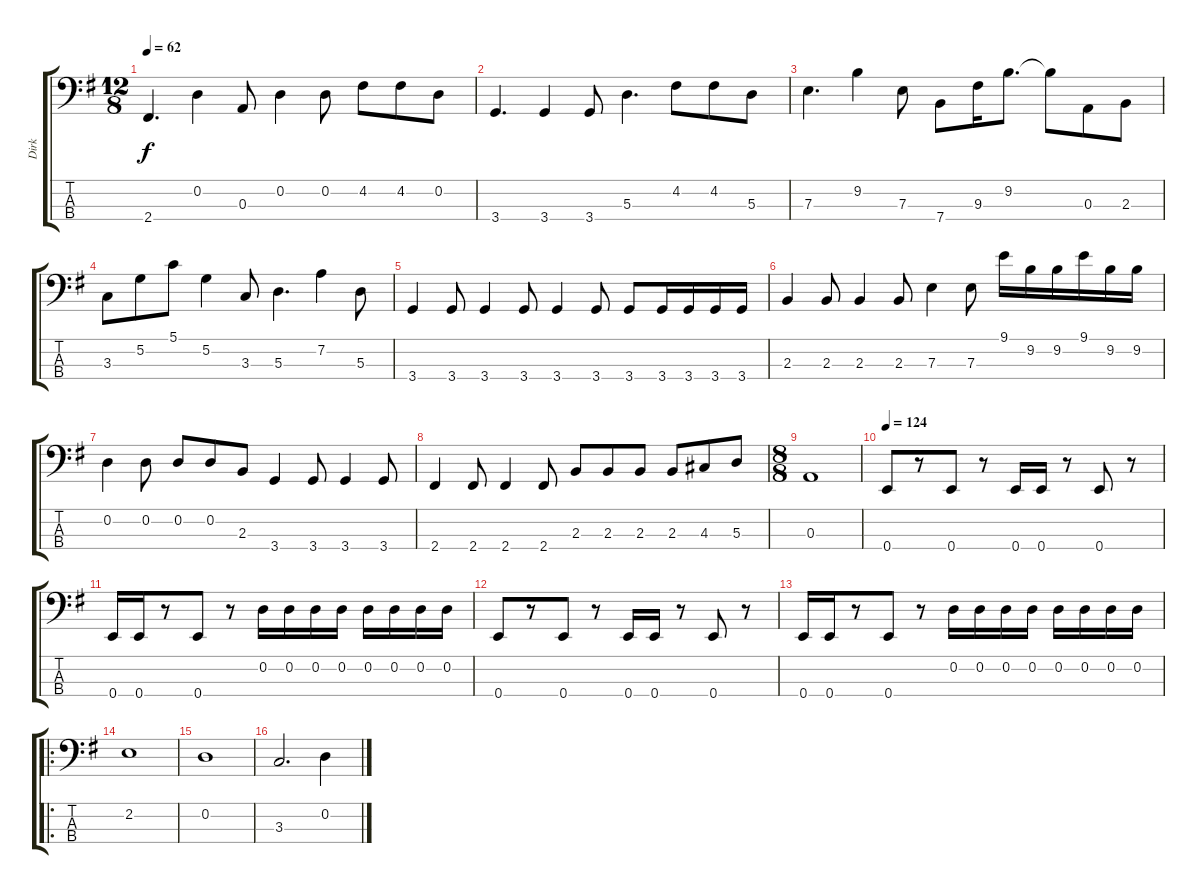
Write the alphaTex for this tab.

\track ("Dirk " "Dirk ") {instrument electricbasspick}
\staff {score tabs}
\tuning (G2 D2 A1 E1) {hide}
\ts (12 8)
\tempo 62
\clef f4
\ks g
2.4.4{d dy f} 0.2.4 0.3.8 0.2.4 0.2.8 4.2.8 4.2.8 0.2.8 |
3.4.4{d} 3.4.4 3.4.8 5.3.4{d} 4.2.8 4.2.8 5.3.8 |
7.3.4{d} 9.2.4 7.3.8 7.4.8 9.3.16 9.2.8{d} 9.2{t}.8 0.3.8 2.3.8 |
3.3.8 5.2.8 5.1.8 5.2.4 3.3.8 5.3.4{d} 7.2.4 5.3.8 |
3.4.4 3.4.8 3.4.4 3.4.8 3.4.4 3.4.8 3.4.8 3.4.16 3.4.16 3.4.16 3.4.16 |
2.3.4 2.3.8 2.3.4 2.3.8 7.3.4 7.3.8 9.1.16 9.2.16 9.2.16 9.1.16 9.2.16 9.2.16 |
0.2.4 0.2.8 0.2.8 0.2.8 2.3.8 3.4.4 3.4.8 3.4.4 3.4.8 |
2.4.4 2.4.8 2.4.4 2.4.8 2.3.8 2.3.8 2.3.8 2.3.8 4.3.8 5.3.8 |
\ts (8 8)
0.3.1 |
\tempo 124
0.4.8 r.8 0.4.8 r.8 0.4.16 0.4.16 r.8 0.4.8 r.8 |
0.4.16 0.4.16 r.8 0.4.8 r.8 0.2.16 0.2.16 0.2.16 0.2.16 0.2.16 0.2.16 0.2.16 0.2.16 |
0.4.8 r.8 0.4.8 r.8 0.4.16 0.4.16 r.8 0.4.8 r.8 |
0.4.16 0.4.16 r.8 0.4.8 r.8 0.2.16 0.2.16 0.2.16 0.2.16 0.2.16 0.2.16 0.2.16 0.2.16 |
\ro
2.2.1 |
0.2.1 |
3.3.2{d} 0.2.4
